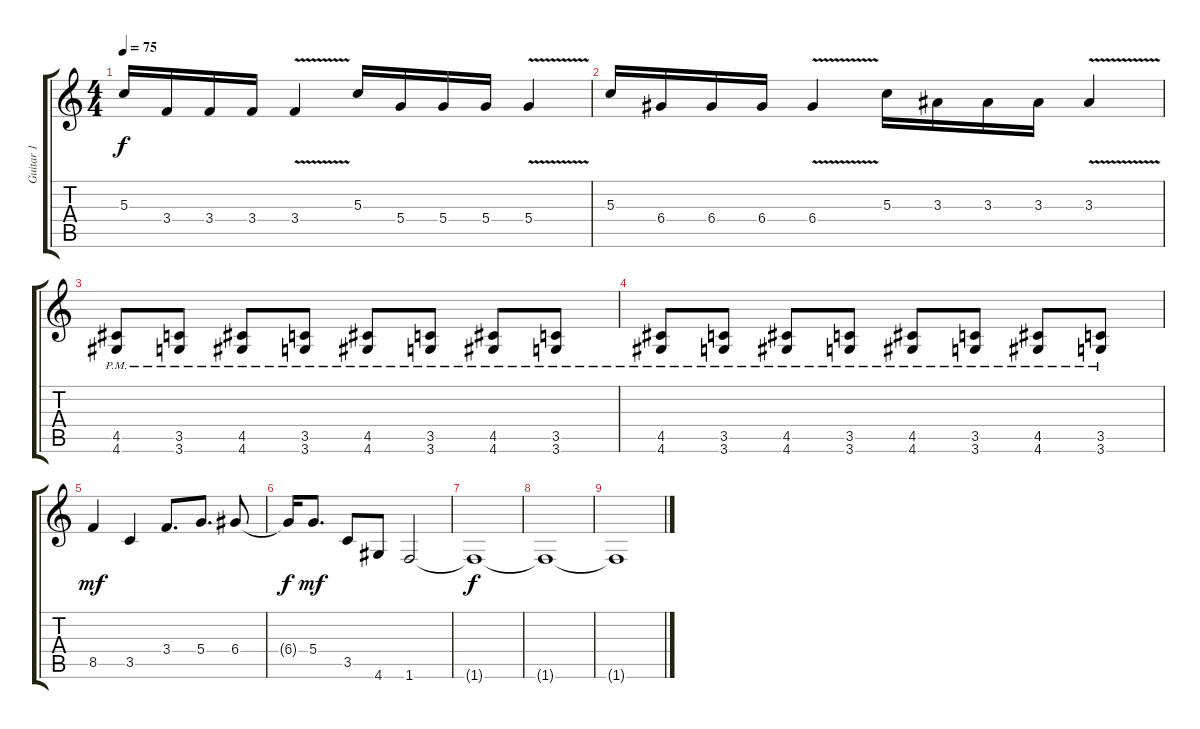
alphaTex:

\track ("Guitar 1" "Guitar 1") {instrument distortionguitar}
\staff {score tabs}
\tuning (E4 B3 G3 D3 A2 E2) {hide}
\ts (4 4)
\tempo 75
\clef g2
\ks c
5.3.16{dy f} 3.4.16 3.4.16 3.4.16 3.4{v}.4 5.3.16 5.4.16 5.4.16 5.4.16 5.4{v}.4 |
5.3.16 6.4.16 6.4.16 6.4.16 6.4{v}.4 5.3.16 3.3.16 3.3.16 3.3.16 3.3{v}.4 |
(4.5{pm} 4.6{pm}).8 (3.5{pm} 3.6{pm}).8 (4.5{pm} 4.6{pm}).8 (3.5{pm} 3.6{pm}).8 (4.5{pm} 4.6{pm}).8 (3.5{pm} 3.6{pm}).8 (4.5{pm} 4.6{pm}).8 (3.5{pm} 3.6{pm}).8 |
(4.5{pm} 4.6{pm}).8 (3.5{pm} 3.6{pm}).8 (4.5{pm} 4.6{pm}).8 (3.5{pm} 3.6{pm}).8 (4.5{pm} 4.6{pm}).8 (3.5{pm} 3.6{pm}).8 (4.5{pm} 4.6{pm}).8 (3.5{pm} 3.6{pm}).8 |
8.5.4{dy mf volume 16} 3.5.4 3.4.8{d} 5.4.8{d} 6.4.8 |
6.4{t}.16{dy f} 5.4.8{d dy mf} 3.5.8 4.6.8 1.6.2 |
1.6{t}.1{dy f} |
1.6{t}.1 |
1.6{t}.1
